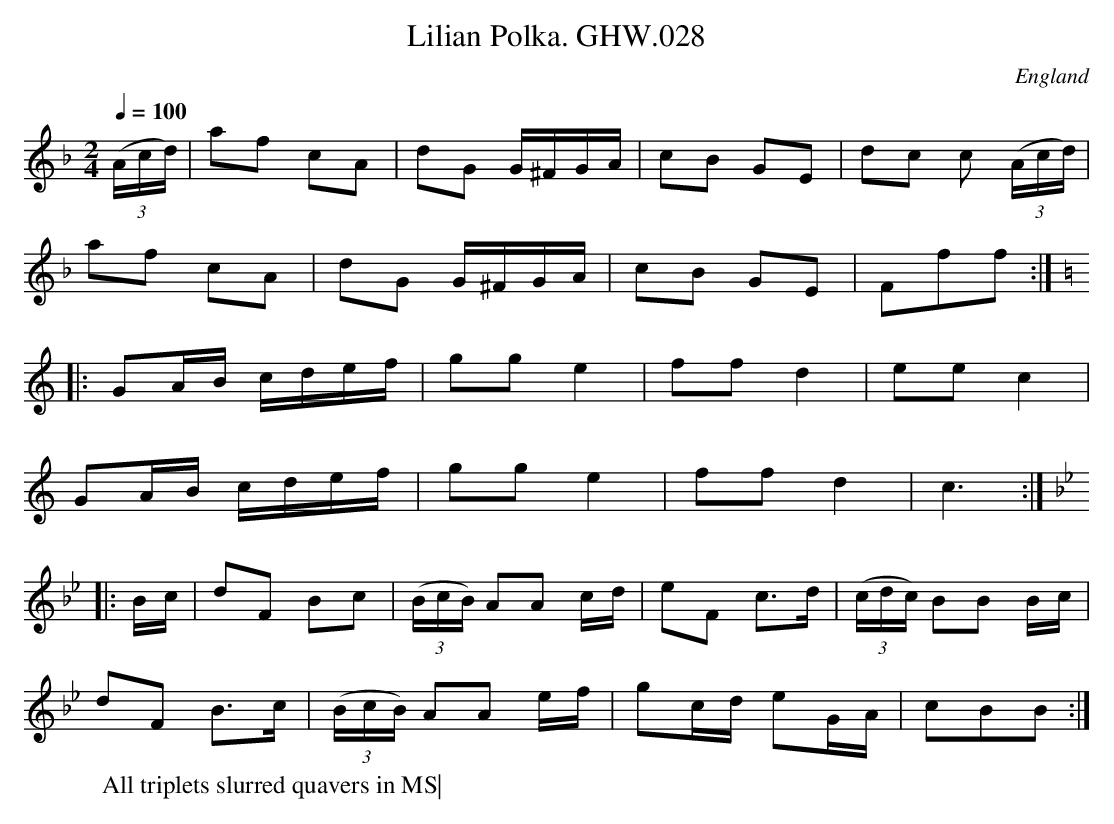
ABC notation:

X:1
T:Lilian Polka. GHW.028
L:1/8
M:2/4
O:England
Q:1/4=100
K:F
((3A/c/d/)|af cA|dG G/^F/G/A/|cB GE|dc c ((3A/c/d/)|!
af cA|dG G/^F/G/A/|cB GE|Fff:|!
K:C
|:GA/B/ c/d/e/f/|gg e2|ff d2|ee c2|!
GA/B/ c/d/e/f/|gg e2|ff d2|c3:|!
K:Bb
|:B/c/|dF Bc|((3B/c/B/) AA c/d/|eF c>d|((3c/d/c/) BB B/c/|!
dF B>c|((3B/c/B/) AA e/f/|gc/d/ eG/A/|cBB:|
W:All triplets slurred quavers in MS|
